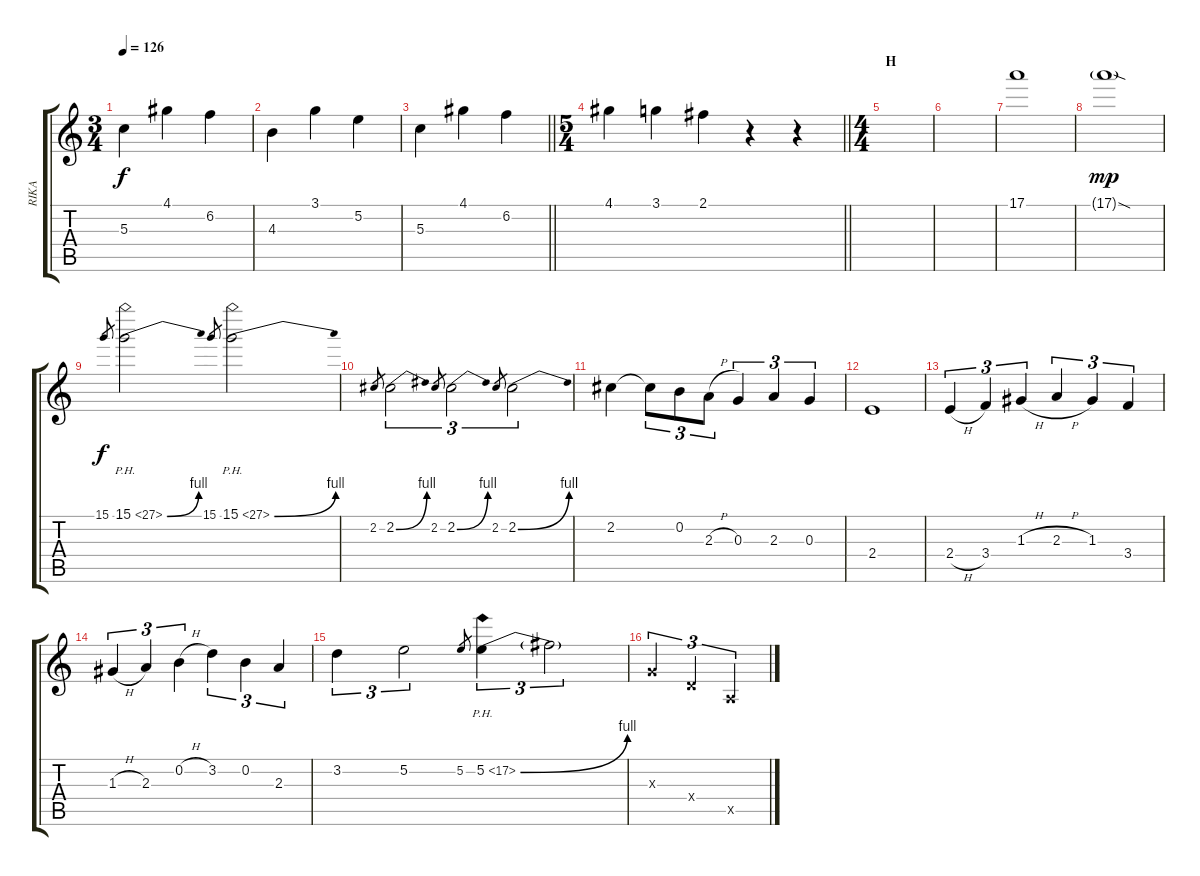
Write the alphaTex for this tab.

\track ("RIKA" "RIKA") {instrument distortionguitar}
\staff {score tabs}
\tuning (E4 B3 G3 D3 A2 E2) {hide}
\ts (3 4)
\tempo 126
\clef g2
\ks c
5.3.4{dy f} 4.1.4 6.2.4 |
4.3.4 3.1.4 5.2.4 |
\barLineRight lightlight
5.3.4 4.1.4 6.2.4 |
\ts (5 4)
\barLineRight lightlight
4.1.4 3.1.4 2.1.4 r.4 r.4 |
\ts (4 4)
\section ("" "H")
|
|
17.1.1 |
17.1{sod g}.1{dy mp} |
15.1.8{gr dy f} 15.1{be (bend 0 0 60 4) ph 12}.2 15.1.8{gr} 15.1{be (bend 0 0 60 4) ph 12}.2 |
2.2.8{gr} 2.2{be (bend 0 0 60 4)}.2{tu (3 2)} 2.2.8{gr} 2.2{be (bend 0 0 60 4)}.2{tu (3 2)} 2.2.8{gr} 2.2{be (bend 0 0 60 4)}.2{tu (3 2)} |
2.2.4 2.2{t}.8{tu (3 2)} 0.2.8{tu (3 2)} 2.3{h}.8{tu (3 2)} 0.3.4{tu (3 2)} 2.3.4{tu (3 2)} 0.3.4{tu (3 2)} |
2.4.1 |
2.4{h}.4{tu (3 2)} 3.4.4{tu (3 2)} 1.3{h}.4{tu (3 2)} 2.3{h}.4{tu (3 2)} 1.3.4{tu (3 2)} 3.4.4{tu (3 2)} |
1.3{h}.4{tu (3 2)} 2.3.4{tu (3 2)} 0.2{h}.4{tu (3 2)} 3.2.4{tu (3 2)} 0.2.4{tu (3 2)} 2.3.4{tu (3 2)} |
3.2.4{tu (3 2)} 5.2.2{tu (3 2)} 5.2.8{gr} 5.2{be (bend 0 0 60 4) ph 12}.4{tu (3 2)} 5.2{t}.2{tu (3 2)} |
0.3{x}.2{tu (3 2)} 0.4{x}.2{tu (3 2)} 0.5{x}.2{tu (3 2)}
